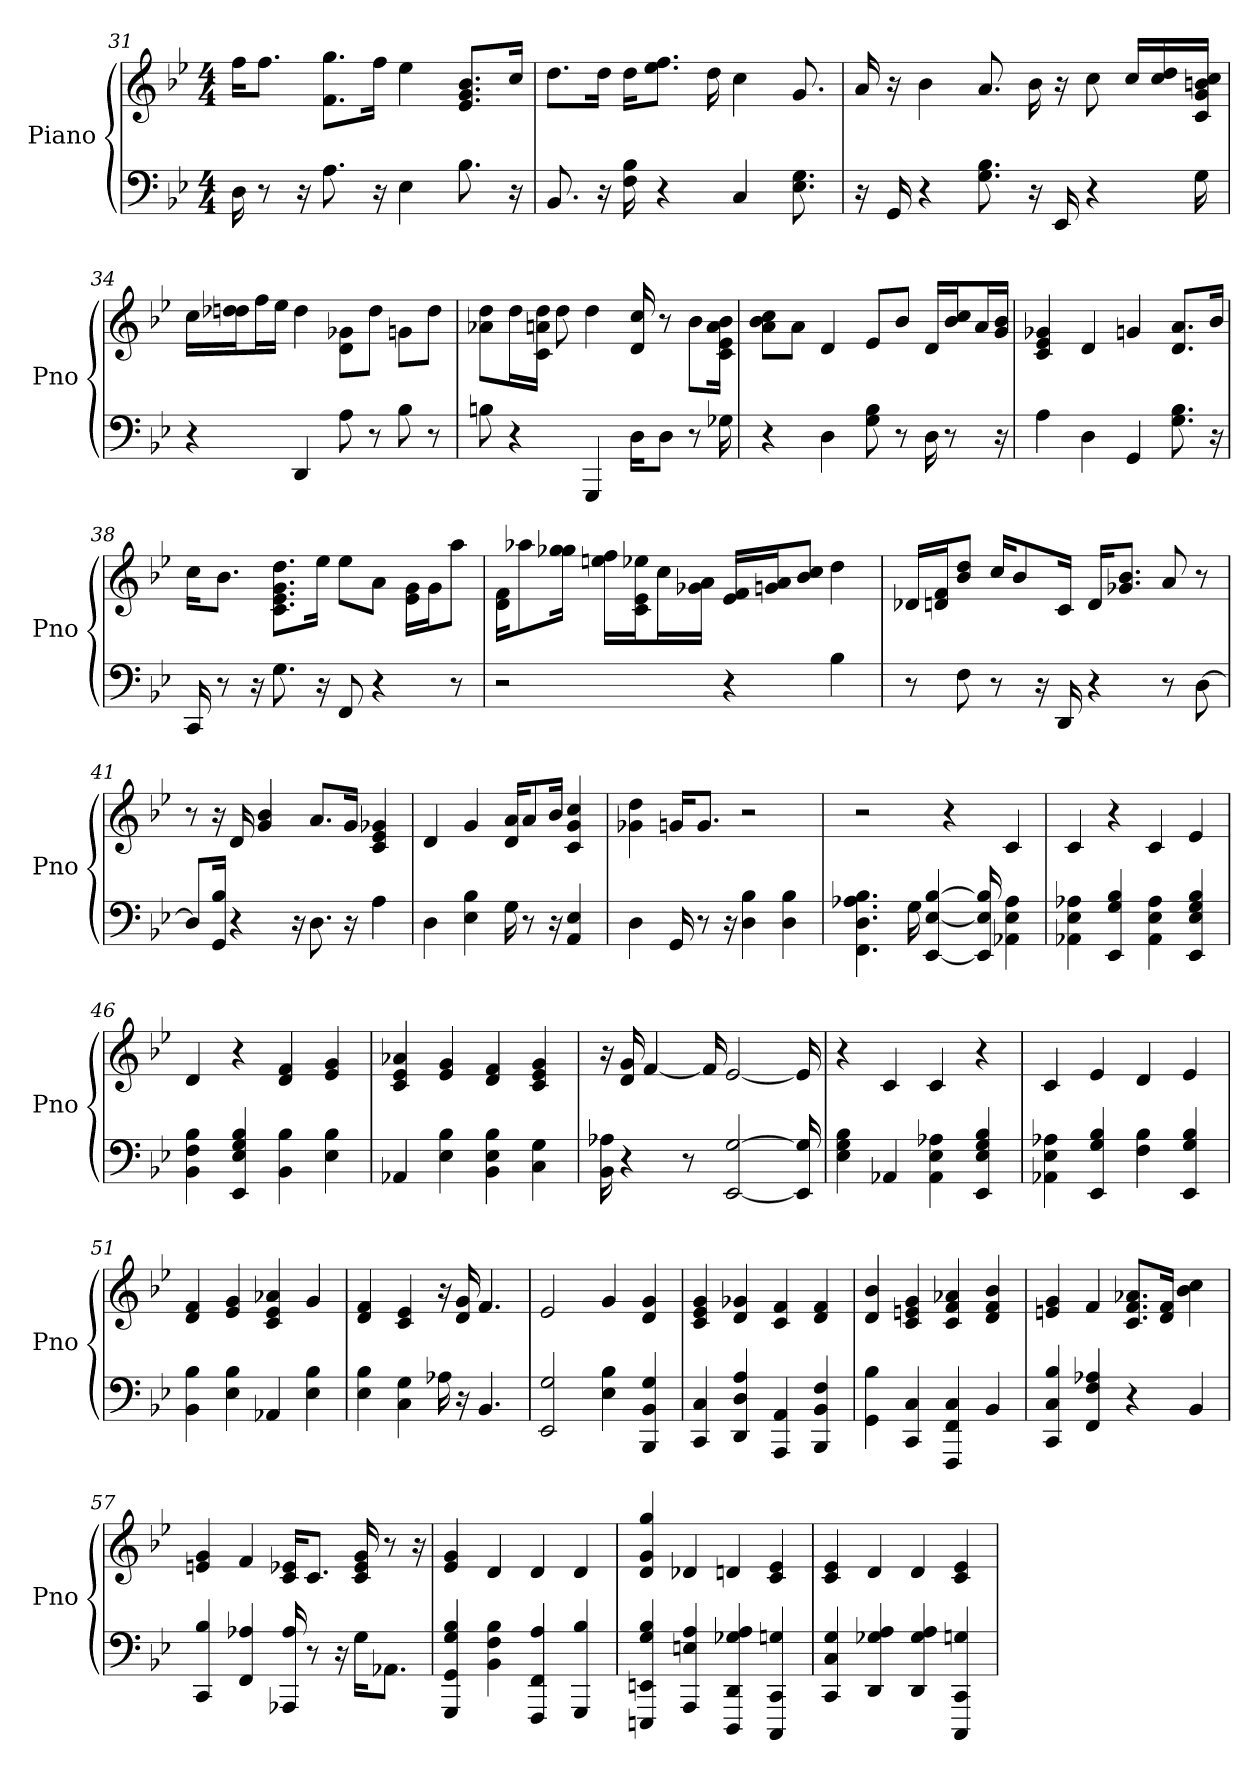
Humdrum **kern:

**kern	**kern
*part1	*part1
*staff2	*staff1
*I"Piano	*
*I'Pno	*
*clefF4	*clefG2
*k[b-e-]	*k[b-e-]
*B-:	*B-:
*M4/4	*M4/4
=31	=31
16D	16ff\KL
8r	8.ff\J
16r	.
8.A	8.gg\ 8.f\L
16r	16ff\Jk
4E-	4ee-
8.B-	8.e-/ 8.b-/ 8.g/L
16r	16cc/Jk
=32	=32
8.BB-	8.dd\L
16r	16dd\Jk
16B- 16F	16dd\KL
4r	8.ff\ 8.ee-\J
.	16dd
4C	4cc
8.G 8.E-	8.g
=33	=33
16r	16a
16GG	16r
4r	4b-
8.G 8.B-	8.a
16r	16b-
16EE-	16r
4r	8cc
.	16cc/LL
.	16dd/ 16cc/
16G	16cc/ 16b/ 16g/ 16c/JJ
=34	=34
4r	16cc\LL
.	16dd-\ 16dd\J
.	16ff\L
.	16ee-\JJ
4DD	4dd
8A	8g-\ 8d\L
8r	8dd\J
8B-	8g\L
8r	8dd\J
=35	=35
8B	8dd\ 8a-\L
4r	16dd\L
.	16a\ 16c\ 16dd\JJ
.	8dd
4GGG	4dd
16D\KL	16d 16cc
8D\J	8r
8r	8b-\L
16G-	16c\ 16e-\ 16a\ 16b-\Jk
=36	=36
4r	8cc\ 8b-\ 8a\L
.	8a\J
4D	4d
8B- 8G	8e-/L
8r	8b-/J
16D	16d/LL
8r	16cc/ 16b-/J
.	16a/L
16r	16b-/ 16g/JJ
=37	=37
4A	4g- 4e- 4c
4D	4d
4GG	4g
8.B- 8.G	8.a/ 8.d/L
16r	16b-/Jk
=38	=38
16CC	16cc\KL
8r	8.b-\J
16r	.
8.G	8.dd\ 8.g\ 8.e-\ 8.c\L
16r	16ee-\Jk
8FF	8ee-\L
4r	8a\J
.	16g\ 16e-\LL
.	16g\J
8r	8aa\J
=39	=39
2r	16d\ 16f\KL
.	8aa-\
.	16gg\ 16gg-\Jk
.	16ff\ 16ee\LL
.	16c\ 16e-\ 16ee-\J
.	16cc\L
.	16a\ 16g-\JJ
4r	16e-/ 16f/LL
.	16g/ 16a/J
.	8b-/ 8cc/J
4B-	4dd
=40	=40
8r	16d-/LL
.	16d/ 16f/J
8F	8b-/ 8dd/J
8r	16cc/KL
.	8b-/
16r	.
16DD	16c/Jk
4r	16d/KL
.	8.g-/ 8.b-/J
8r	8a
[8D	8r
=41	=41
8D/L]	8r
16B-/ 16GG/Jk	16r
4r	16d
.	4g 4b-
16r	.
8.D	8.a/L
16r	16g/Jk
4A	4g- 4e- 4c
=42	=42
4D	4d
4E- 4B-	4g
16G	16a/ 16d/KL
8r	8a/
16r	16b-/Jk
4E- 4AA	4cc 4c 4g
=43	=43
4D	4dd 4g-
16GG	16g/KL
8r	8.g/J
16r	.
4D 4B-	2r
4D 4B-	.
=44	=44
4.B- 4.A- 4.D 4.FF	2r
16G	.
[4EE- [4E- [4B-	.
.	4r
16EE-] 16E-] 16B-]	.
4A- 4AA- 4E-	4c
=45	=45
4A- 4AA- 4E-	4c
4EE- 4B- 4G	4r
4A- 4AA- 4E-	4c
4G 4B- 4E- 4EE-	4e-
=46	=46
4B- 4BB- 4F	4d
4G 4B- 4E- 4EE-	4r
4B- 4BB-	4f 4d
4B- 4E-	4g 4e-
=47	=47
4AA-	4a- 4c 4e-
4E- 4B-	4g 4e-
4BB- 4E- 4B-	4f 4d
4C 4G	4e- 4g 4c
=48	=48
16A- 16BB-	16r
4r	16d 16g
.	[4f
8r	.
.	16f]
[2EE- [2G	[2e-
16EE-] 16G]	16e-]
=49	=49
4G 4B- 4E-	4r
4AA-	4c
4AA- 4E- 4A-	4c
4B- 4G 4E- 4EE-	4r
=50	=50
4A- 4AA- 4E-	4c
4G 4B- 4EE-	4e-
4F 4B-	4d
4G 4B- 4EE-	4e-
=51	=51
4BB- 4B-	4f 4d
4B- 4E-	4e- 4g
4AA-	4e- 4a- 4c
4B- 4E-	4g
=52	=52
4E- 4B-	4f 4d
4G 4C	4e- 4c
16A-	16r
16r	16d 16g
4.BB-	4.f
=53	=53
2G 2EE-	2e-
4B- 4E-	4g
4G 4BB- 4BBB-	4g 4d
=54	=54
4CC 4C	4g 4e- 4c
4D 4DD 4A	4g- 4d
4AAA 4AA	4f 4c
4BB- 4BBB- 4F	4f 4d
=55	=55
4GG 4B-	4b- 4d
4CC 4C	4g 4e 4c
4C 4FFF 4FF	4a- 4f 4c
4BB-	4b- 4f 4d
=56	=56
4CC 4B- 4C	4g 4e
4FF 4F 4A-	4f
4r	8.f/ 8.a-/ 8.c/L
.	16d/ 16f/Jk
4BB-	4cc 4b-
=57	=57
4B- 4CC	4g 4e
4FF 4A-	4f
16A- 16AAA-	16e-/ 16c/KL
8r	8.c/J
16r	.
16G\KL	16e- 16g 16c
8.AA-\J	8r
.	16r
=58	=58
4GG 4B- 4GGG 4G	4e- 4g
4BB- 4F 4B-	4d
4FF 4A 4FFF	4d
4B- 4GGG	4d
=59	=59
4B- 4EEE 4G 4EE	4g 4gg 4d
4A 4E 4AAA	4d-
4DD 4G- 4A 4DDD	4d
4CCC 4G 4CC	4c 4e-
=60	=60
4G 4CC 4C	4c 4e-
4G- 4DD 4A	4d
4DD 4G- 4A	4d
4CCC 4G 4CC	4c 4e-
=	=
*-	*-
